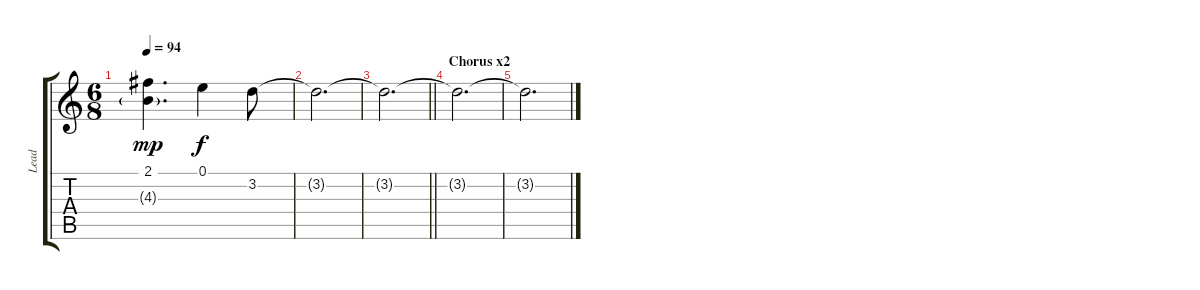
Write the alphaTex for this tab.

\track ("Lead" "Lead") {instrument distortionguitar}
\staff {score tabs}
\tuning (E4 B3 G3 D3 A2 E2) {hide}
\ts (6 8)
\tempo 94
\clef g2
\ks c
(2.1{t} 4.3{g}).4{d dy mp} 0.1.4{dy f} 3.2.8 |
3.2{t}.2{d} |
\barLineRight lightlight
3.2{t}.2{d} |
\section ("" "Chorus x2")
3.2{t}.2{d} |
3.2{t}.2{d}
